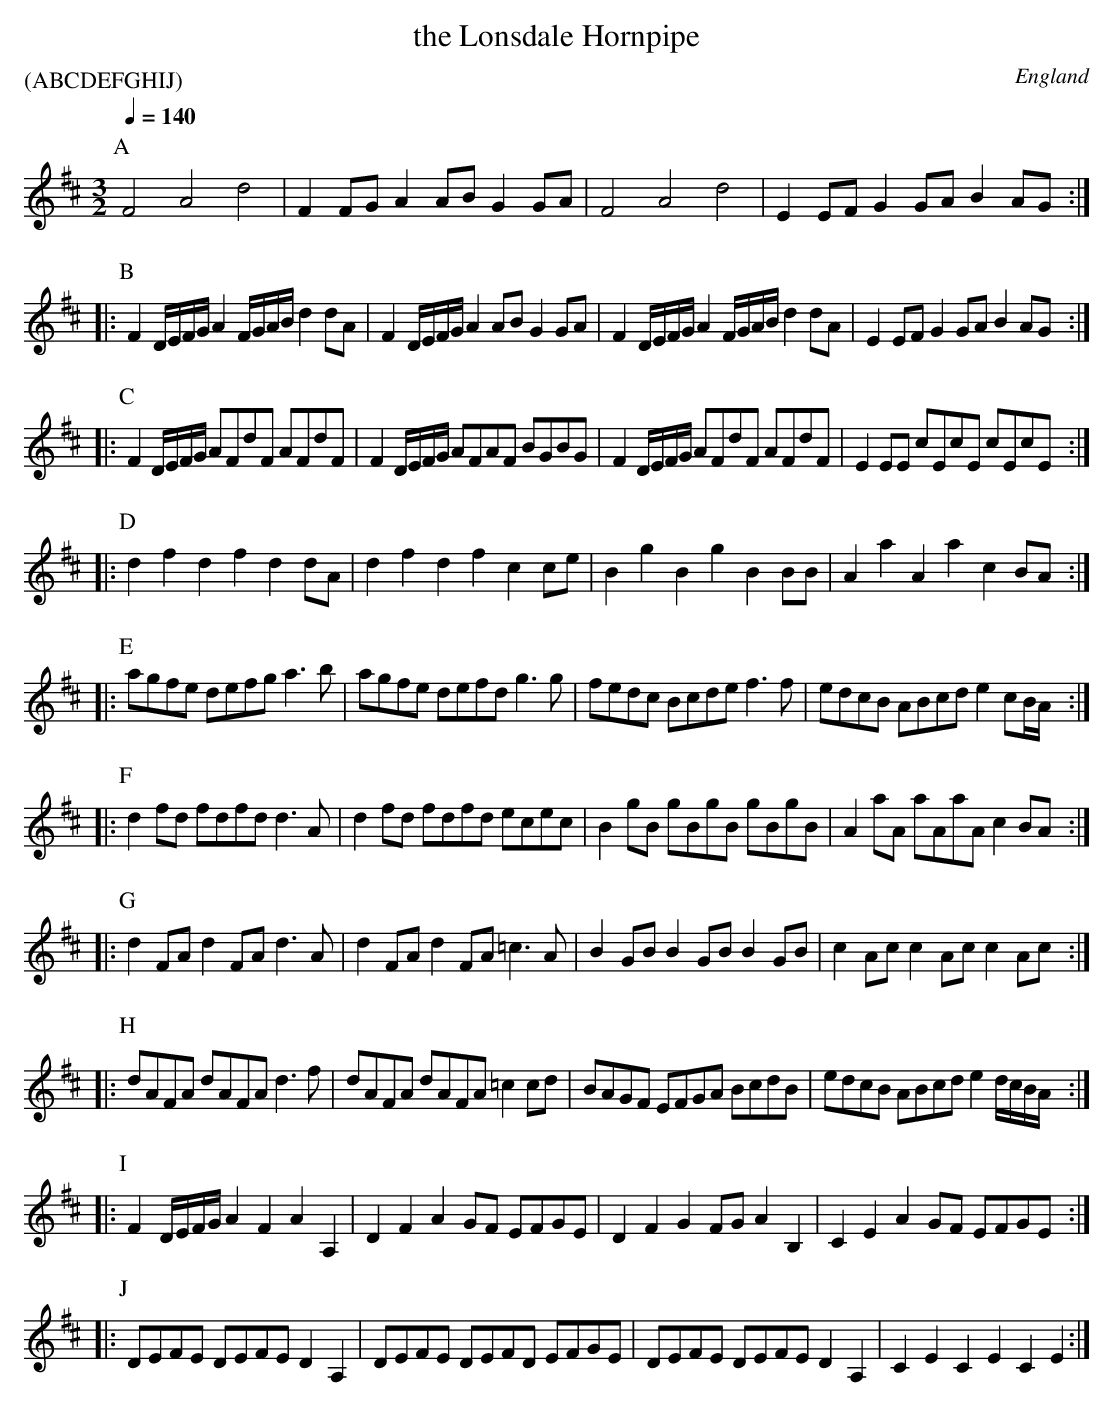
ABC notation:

X:1
T:the Lonsdale Hornpipe
P:(ABCDEFGHIJ)
L:1/8
Q:1/4=140
M:3/2
O:England
K:D
P:A
F4 A4 d4| F2FG A2AB G2GA| F4 A4 d4| E2EF G2GA B2AG::
P:B
F2D/E/F/G/ A2F/G/A/B/ d2dA| F2D/E/F/G/ A2AB G2GA|\
F2D/E/F/G/ A2F/G/A/B/ d2dA| E2EF G2GA B2AG::
P:C
F2D/E/F/G/ AFdF AFdF| F2D/E/F/G/ AFAF BGBG|\
F2D/E/F/G/ AFdF AFdF| E2EE cEcE cEcE::
P:D
d2f2 d2f2 d2dA| d2f2 d2f2 c2ce| B2g2 B2g2 B2BB| A2a2 A2a2 c2BA::
P:E
agfe defg a3b| agfe defd g3g| fedc Bcde f3f| edcB ABcd e2cB/A/::
P:F
d2fd fdfd d3A| d2fd fdfd ecec| B2gB gBgB gBgB| A2aA aAaA c2BA::
P:G
d2FA d2FA d3A| d2FA d2FA =c3A| B2GB B2GB B2GB| c2Ac c2Ac c2Ac::
P:H
dAFA dAFA d3f| dAFA dAFA =c2cd| BAGF EFGA BcdB| edcB ABcd e2d/c/B/A/::
P:I
F2D/E/F/G/ A2F2 A2A,2| D2F2 A2GF EFGE| D2F2 G2FG A2B,2| C2E2 A2GF EFGE::
P:J
DEFE DEFE D2A,2| DEFE DEFD EFGE| DEFE DEFE D2A,2| C2E2 C2E2 C2E2:|
